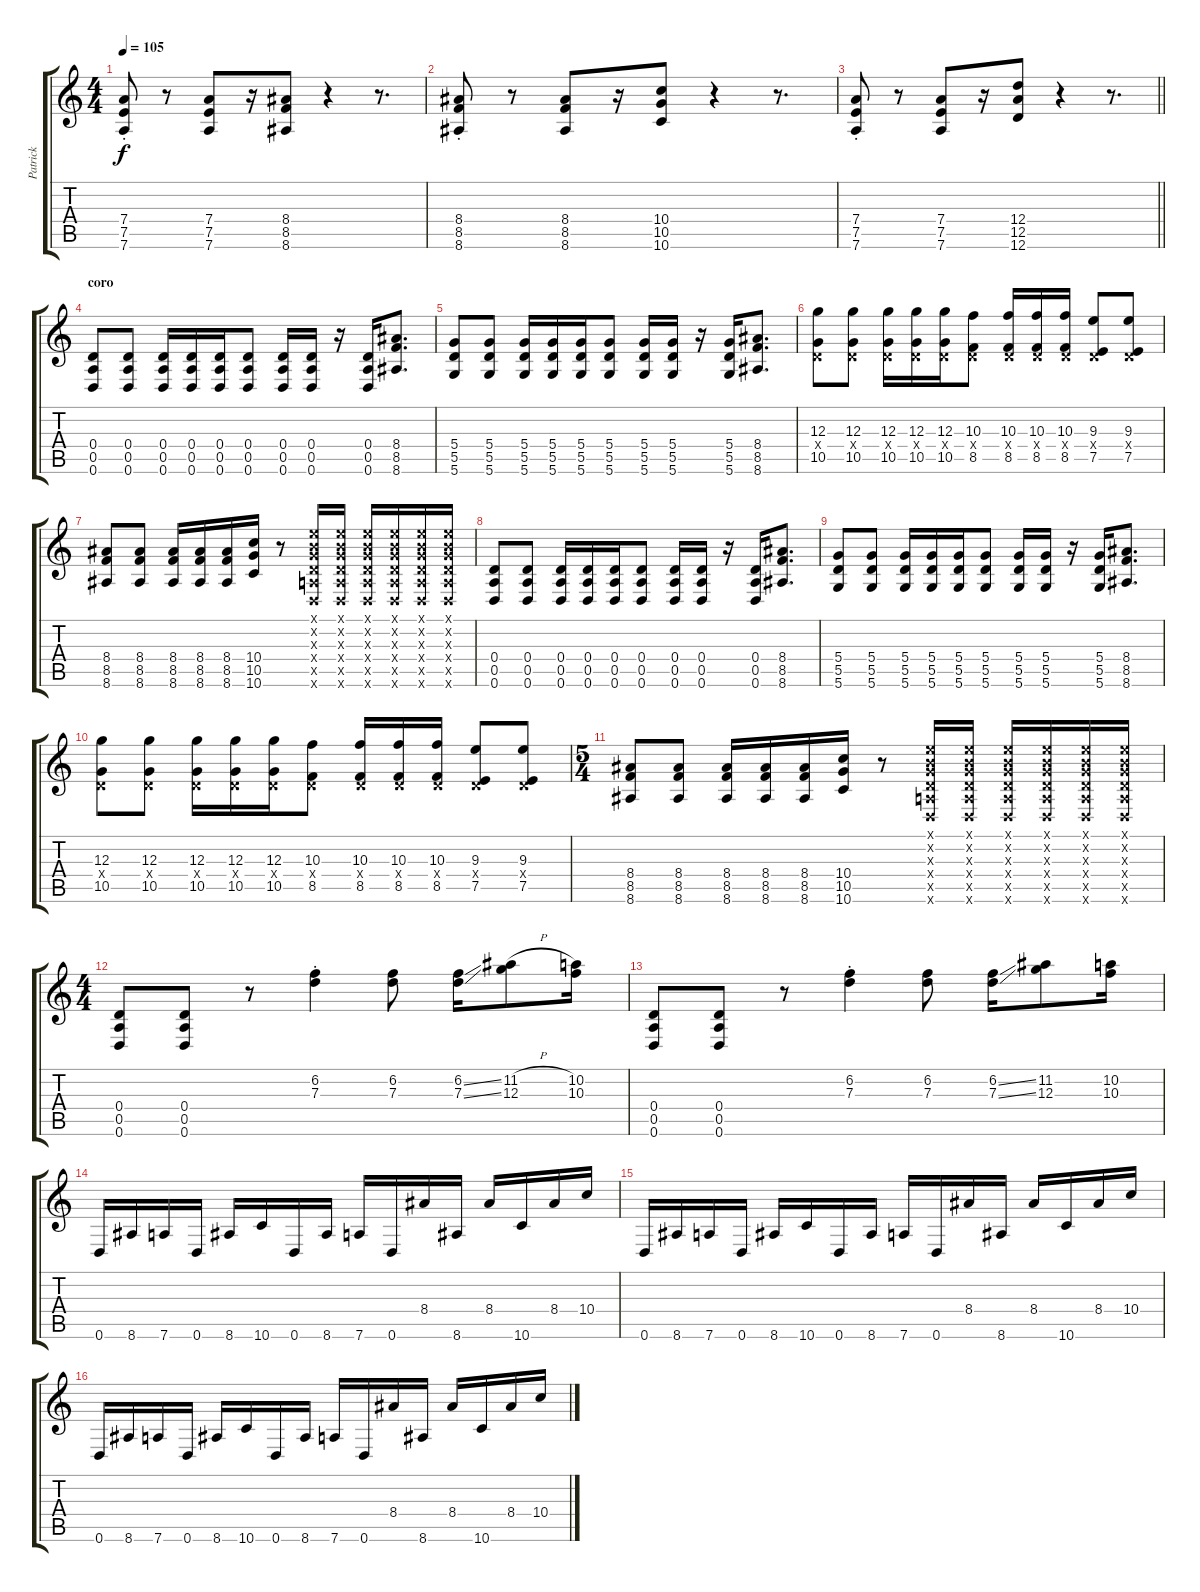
\track ("Patrick" "Patrick") {instrument overdrivenguitar}
\staff {score tabs}
\tuning (E4 B3 G3 D3 A2 D2) {hide}
\ts (4 4)
\tempo 105
\clef g2
\ks c
(7.4 7.5 7.6{st}).8{dy f} r.8 (7.4 7.5 7.6).8 r.16 (8.4 8.5 8.6).8 r.4 r.8{d} |
(8.4 8.5 8.6{st}).8 r.8 (8.4 8.5 8.6).8 r.16 (10.4 10.5 10.6).8 r.4 r.8{d} |
\barLineRight lightlight
(7.4 7.5 7.6{st}).8 r.8 (7.4 7.5 7.6).8 r.16 (12.4 12.5 12.6).8 r.4 r.8{d} |
\section ("" "coro")
(0.4 0.5 0.6).8 (0.4 0.5 0.6).8 (0.4 0.5 0.6).16 (0.4 0.5 0.6).16 (0.4 0.5 0.6).16 (0.4 0.5 0.6).8 (0.4 0.5 0.6).16 (0.4 0.5 0.6).16 r.16 (0.4 0.5 0.6).16 (8.4 8.5 8.6).8{d} |
(5.4 5.5 5.6).8 (5.4 5.5 5.6).8 (5.4 5.5 5.6).16 (5.4 5.5 5.6).16 (5.4 5.5 5.6).16 (5.4 5.5 5.6).8 (5.4 5.5 5.6).16 (5.4 5.5 5.6).16 r.16 (5.4 5.5 5.6).16 (8.4 8.5 8.6).8{d} |
(12.3 0.4{x} 10.5).8 (12.3 0.4{x} 10.5).8 (12.3 0.4{x} 10.5).16 (12.3 0.4{x} 10.5).16 (12.3 0.4{x} 10.5).16 (10.3 0.4{x} 8.5).8 (10.3 0.4{x} 8.5).16 (10.3 0.4{x} 8.5).16 (10.3 0.4{x} 8.5).16 (9.3 0.4{x} 7.5).8 (9.3 0.4{x} 7.5).8 |
(8.4 8.5 8.6).8 (8.4 8.5 8.6).8 (8.4 8.5 8.6).16 (8.4 8.5 8.6).16 (8.4 8.5 8.6).16 (10.4 10.5 10.6).16 r.8 (0.1{x} 0.2{x} 0.3{x} 0.4{x} 0.5{x} 0.6{x}).16 (0.1{x} 0.2{x} 0.3{x} 0.4{x} 0.5{x} 0.6{x}).16 (0.1{x} 0.2{x} 0.3{x} 0.4{x} 0.5{x} 0.6{x}).16 (0.1{x} 0.2{x} 0.3{x} 0.4{x} 0.5{x} 0.6{x}).16 (0.1{x} 0.2{x} 0.3{x} 0.4{x} 0.5{x} 0.6{x}).16 (0.1{x} 0.2{x} 0.3{x} 0.4{x} 0.5{x} 0.6{x}).16 |
(0.4 0.5 0.6).8 (0.4 0.5 0.6).8 (0.4 0.5 0.6).16 (0.4 0.5 0.6).16 (0.4 0.5 0.6).16 (0.4 0.5 0.6).8 (0.4 0.5 0.6).16 (0.4 0.5 0.6).16 r.16 (0.4 0.5 0.6).16 (8.4 8.5 8.6).8{d} |
(5.4 5.5 5.6).8 (5.4 5.5 5.6).8 (5.4 5.5 5.6).16 (5.4 5.5 5.6).16 (5.4 5.5 5.6).16 (5.4 5.5 5.6).8 (5.4 5.5 5.6).16 (5.4 5.5 5.6).16 r.16 (5.4 5.5 5.6).16 (8.4 8.5 8.6).8{d} |
(12.3 0.4{x} 10.5).8 (12.3 0.4{x} 10.5).8 (12.3 0.4{x} 10.5).16 (12.3 0.4{x} 10.5).16 (12.3 0.4{x} 10.5).16 (10.3 0.4{x} 8.5).8 (10.3 0.4{x} 8.5).16 (10.3 0.4{x} 8.5).16 (10.3 0.4{x} 8.5).16 (9.3 0.4{x} 7.5).8 (9.3 0.4{x} 7.5).8 |
\ts (5 4)
(8.4 8.5 8.6).8 (8.4 8.5 8.6).8 (8.4 8.5 8.6).16 (8.4 8.5 8.6).16 (8.4 8.5 8.6).16 (10.4 10.5 10.6).16 r.8 (0.1{x} 0.2{x} 0.3{x} 0.4{x} 0.5{x} 0.6{x}).16 (0.1{x} 0.2{x} 0.3{x} 0.4{x} 0.5{x} 0.6{x}).16 (0.1{x} 0.2{x} 0.3{x} 0.4{x} 0.5{x} 0.6{x}).16 (0.1{x} 0.2{x} 0.3{x} 0.4{x} 0.5{x} 0.6{x}).16 (0.1{x} 0.2{x} 0.3{x} 0.4{x} 0.5{x} 0.6{x}).16 (0.1{x} 0.2{x} 0.3{x} 0.4{x} 0.5{x} 0.6{x}).16 |
\ts (4 4)
(0.4 0.5 0.6).8 (0.4 0.5 0.6).8 r.8 (6.2{st} 7.3{st}).4 (6.2 7.3).8 (6.2{ss} 7.3{ss}).16 (11.2{h} 12.3).8 (10.2 10.3).16 |
(0.4 0.5 0.6).8 (0.4 0.5 0.6).8 r.8 (6.2{st} 7.3{st}).4 (6.2 7.3).8 (6.2{ss} 7.3{ss}).16 (11.2 12.3).8 (10.2 10.3).16 |
0.6.16 8.6.16 7.6.16 0.6.16 8.6.16 10.6.16 0.6.16 8.6.16 7.6.16 0.6.16 8.4.16 8.6.16 8.4.16 10.6.16 8.4.16 10.4.16 |
0.6.16 8.6.16 7.6.16 0.6.16 8.6.16 10.6.16 0.6.16 8.6.16 7.6.16 0.6.16 8.4.16 8.6.16 8.4.16 10.6.16 8.4.16 10.4.16 |
0.6.16 8.6.16 7.6.16 0.6.16 8.6.16 10.6.16 0.6.16 8.6.16 7.6.16 0.6.16 8.4.16 8.6.16 8.4.16 10.6.16 8.4.16 10.4.16
